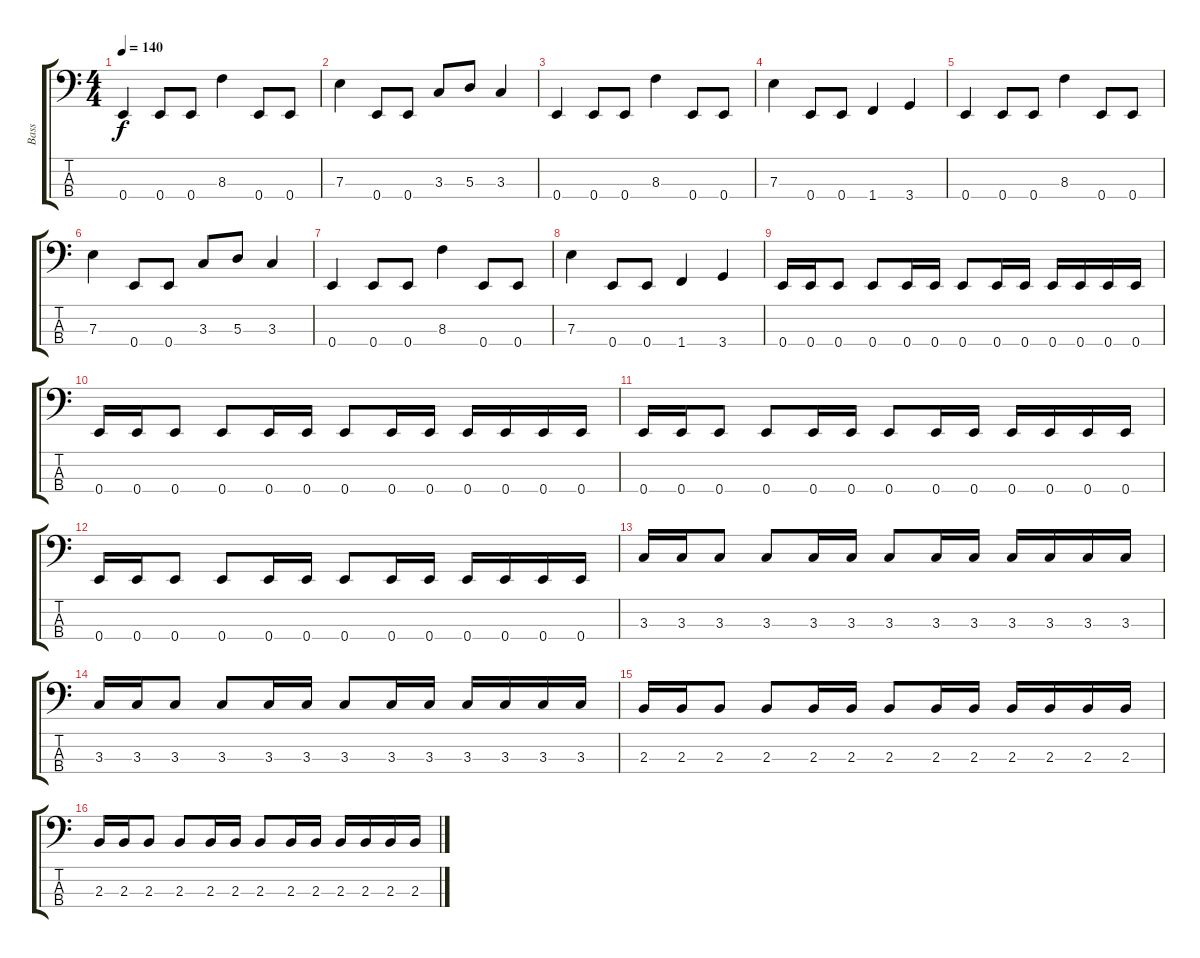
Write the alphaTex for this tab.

\track ("Bass" "Bass") {instrument electricbassfinger}
\staff {score tabs}
\tuning (G2 D2 A1 E1) {hide}
\ts (4 4)
\tempo 140
\clef f4
\ks c
0.4.4{dy f} 0.4.8 0.4.8 8.3.4 0.4.8 0.4.8 |
7.3.4 0.4.8 0.4.8 3.3.8 5.3.8 3.3.4 |
0.4.4 0.4.8 0.4.8 8.3.4 0.4.8 0.4.8 |
7.3.4 0.4.8 0.4.8 1.4.4 3.4.4 |
0.4.4 0.4.8 0.4.8 8.3.4 0.4.8 0.4.8 |
7.3.4 0.4.8 0.4.8 3.3.8 5.3.8 3.3.4 |
0.4.4 0.4.8 0.4.8 8.3.4 0.4.8 0.4.8 |
7.3.4 0.4.8 0.4.8 1.4.4 3.4.4 |
0.4.16 0.4.16 0.4.8 0.4.8 0.4.16 0.4.16 0.4.8 0.4.16 0.4.16 0.4.16 0.4.16 0.4.16 0.4.16 |
0.4.16 0.4.16 0.4.8 0.4.8 0.4.16 0.4.16 0.4.8 0.4.16 0.4.16 0.4.16 0.4.16 0.4.16 0.4.16 |
0.4.16 0.4.16 0.4.8 0.4.8 0.4.16 0.4.16 0.4.8 0.4.16 0.4.16 0.4.16 0.4.16 0.4.16 0.4.16 |
0.4.16 0.4.16 0.4.8 0.4.8 0.4.16 0.4.16 0.4.8 0.4.16 0.4.16 0.4.16 0.4.16 0.4.16 0.4.16 |
3.3.16 3.3.16 3.3.8 3.3.8 3.3.16 3.3.16 3.3.8 3.3.16 3.3.16 3.3.16 3.3.16 3.3.16 3.3.16 |
3.3.16 3.3.16 3.3.8 3.3.8 3.3.16 3.3.16 3.3.8 3.3.16 3.3.16 3.3.16 3.3.16 3.3.16 3.3.16 |
2.3.16 2.3.16 2.3.8 2.3.8 2.3.16 2.3.16 2.3.8 2.3.16 2.3.16 2.3.16 2.3.16 2.3.16 2.3.16 |
2.3.16 2.3.16 2.3.8 2.3.8 2.3.16 2.3.16 2.3.8 2.3.16 2.3.16 2.3.16 2.3.16 2.3.16 2.3.16
